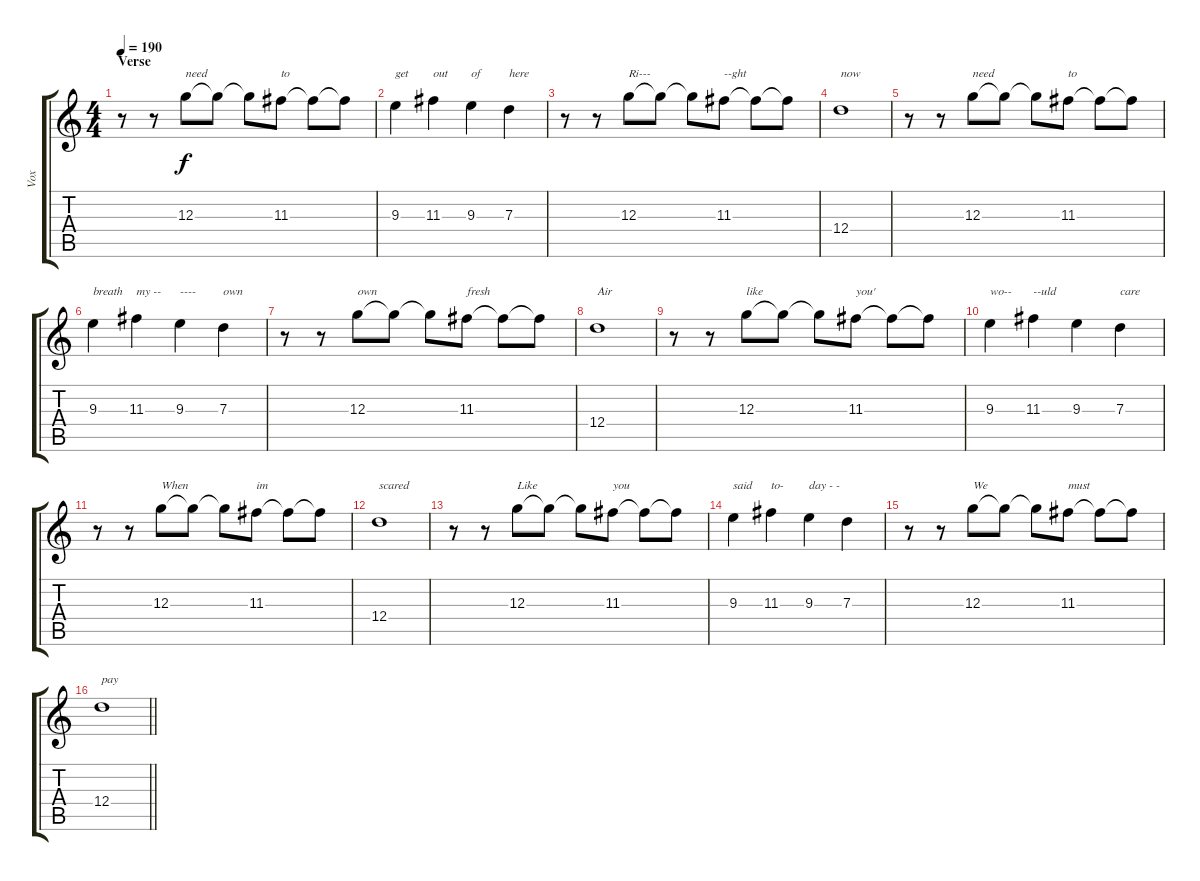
\track ("Vox" "Vox") {instrument distortionguitar}
\staff {score tabs}
\tuning (E4 B3 G3 D3 A2 E2) {hide}
\ts (4 4)
\section ("" "Verse")
\tempo 190
\clef g2
\ks c
r.8{dy f} r.8 12.3.8{txt "need"} 12.3{t}.8 12.3{t}.8 11.3.8{txt "to"} 11.3{t}.8 11.3{t}.8 |
9.3.4{txt "get"} 11.3.4{txt "out"} 9.3.4{txt "of"} 7.3.4{txt "here"} |
r.8 r.8 12.3.8{txt "Ri---"} 12.3{t}.8 12.3{t}.8 11.3.8{txt "--ght"} 11.3{t}.8 11.3{t}.8 |
12.4.1{txt "now"} |
r.8 r.8 12.3.8{txt "need"} 12.3{t}.8 12.3{t}.8 11.3.8{txt "to"} 11.3{t}.8 11.3{t}.8 |
9.3.4{txt "breath"} 11.3.4{txt "my --"} 9.3.4{txt "----"} 7.3.4{txt "own"} |
r.8 r.8 12.3.8{txt "own"} 12.3{t}.8 12.3{t}.8 11.3.8{txt "fresh"} 11.3{t}.8 11.3{t}.8 |
12.4.1{txt "Air"} |
r.8 r.8 12.3.8{txt "like"} 12.3{t}.8 12.3{t}.8 11.3.8{txt "you'"} 11.3{t}.8 11.3{t}.8 |
9.3.4{txt "wo--"} 11.3.4{txt "--uld"} 9.3.4 7.3.4{txt "care"} |
r.8 r.8 12.3.8{txt "When"} 12.3{t}.8 12.3{t}.8 11.3.8{txt "im"} 11.3{t}.8 11.3{t}.8 |
12.4.1{txt "scared"} |
r.8 r.8 12.3.8{txt "Like"} 12.3{t}.8 12.3{t}.8 11.3.8{txt "you"} 11.3{t}.8 11.3{t}.8 |
9.3.4{txt "said"} 11.3.4{txt "to-"} 9.3.4{txt "day - -"} 7.3.4 |
r.8 r.8 12.3.8{txt "We"} 12.3{t}.8 12.3{t}.8 11.3.8{txt "must"} 11.3{t}.8 11.3{t}.8 |
\barLineRight lightlight
12.4.1{txt "pay"}
